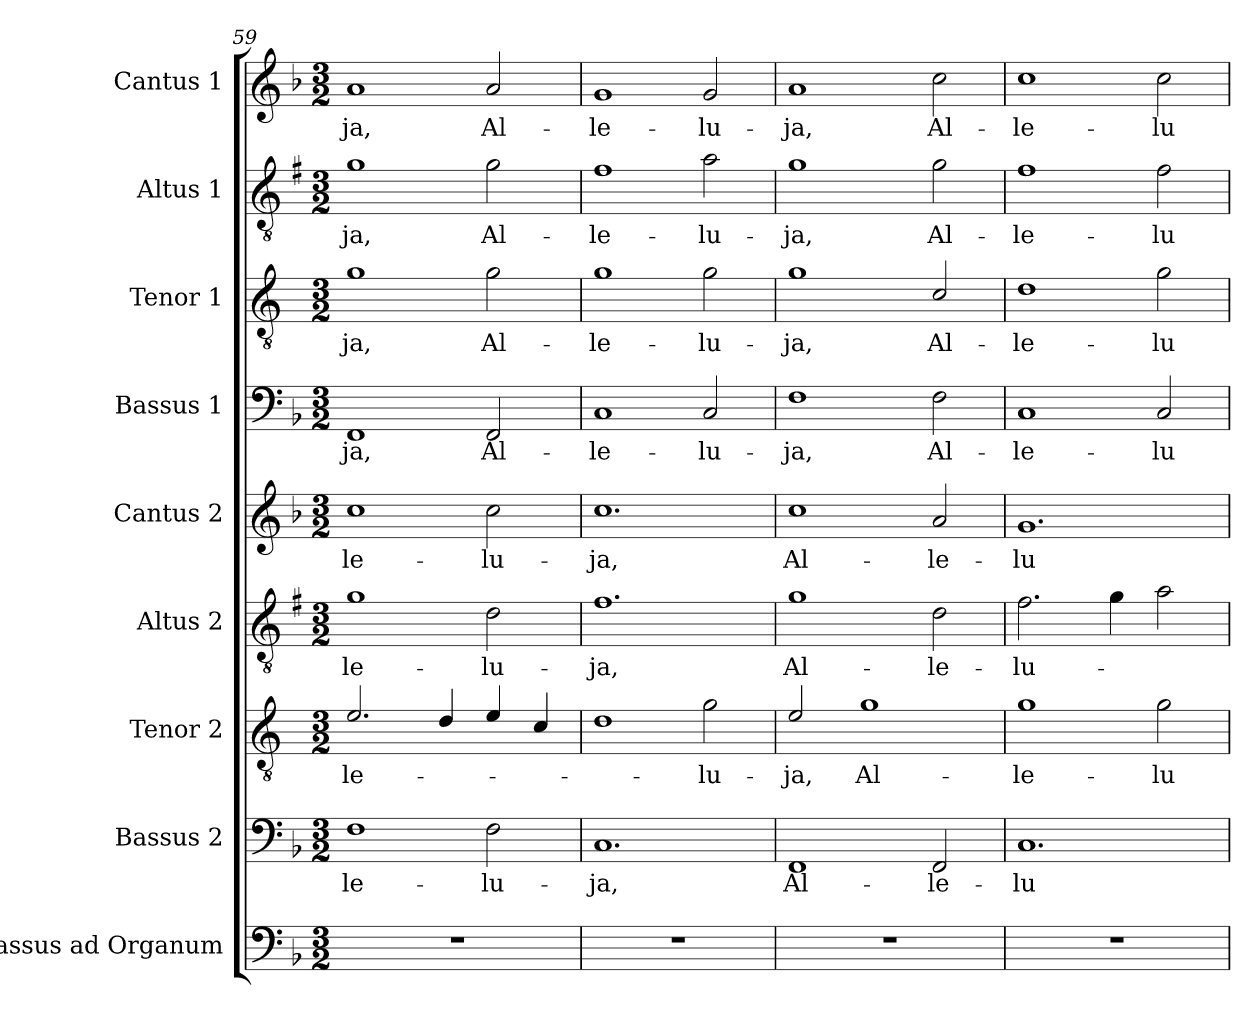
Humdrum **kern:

**kern	**kern	**text	**kern	**text	**kern	**text	**kern	**text	**kern	**text	**kern	**text	**kern	**text	**kern	**text
*part9	*part8	*part8	*part7	*part7	*part6	*part6	*part5	*part5	*part4	*part4	*part3	*part3	*part2	*part2	*part1	*part1
*staff9	*staff8	*staff8	*staff7	*staff7	*staff6	*staff6	*staff5	*staff5	*staff4	*staff4	*staff3	*staff3	*staff2	*staff2	*staff1	*staff1
*I"Bassus ad Organum	*I"Bassus 2	*	*I"Tenor 2	*	*I"Altus 2	*	*I"Cantus 2	*	*I"Bassus 1	*	*I"Tenor 1	*	*I"Altus 1	*	*I"Cantus 1	*
*I'Org	*I'B2	*	*I'T2	*	*I'A2	*	*I'C2	*	*I'B1	*	*I'T1	*	*I'A1	*	*I'C1	*
*clefF4	*clefF4	*	*clefGv2	*	*clefGv2	*	*clefG2	*	*clefF4	*	*clefGv2	*	*clefGv2	*	*clefG2	*
*	*	*	*ITrd4c7	*	*ITrd1c2	*	*	*	*	*	*ITrd4c7	*	*ITrd1c2	*	*	*
*k[b-]	*k[b-]	*	*k[b-]	*	*k[b-]	*	*k[b-]	*	*k[b-]	*	*k[b-]	*	*k[b-]	*	*k[b-]	*
*F:	*F:	*	*F:	*	*F:	*	*F:	*	*F:	*	*F:	*	*F:	*	*F:	*
*M3/2	*M3/2	*	*M3/2	*	*M3/2	*	*M3/2	*	*M3/2	*	*M3/2	*	*M3/2	*	*M3/2	*
=59	=59	=59	=59	=59	=59	=59	=59	=59	=59	=59	=59	=59	=59	=59	=59	=59
!	!	!LO:LY:b	!	!LO:LY:b	!	!LO:LY:b	!	!LO:LY:b	!	!LO:LY:b	!	!LO:LY:b	!	!LO:LY:b	!	!LO:LY:b
1.r	1F	-le-	2.A/	-le-	1f	-le-	1cc	-le-	1FF	-ja,	1c	-ja,	1f	-ja,	1a	-ja,
.	.	.	4G/	.	.	.	.	.	.	.	.	.	.	.	.	.
!	!	!LO:LY:b	!	!	!	!LO:LY:b	!	!LO:LY:b	!	!LO:LY:b	!	!LO:LY:b	!	!LO:LY:b	!	!LO:LY:b
.	2F\	-lu-	4A/	.	2c\	-lu-	2cc\	-lu-	2FF/	Al-	2c\	Al-	2f\	Al-	2a/	Al-
.	.	.	4F/	.	.	.	.	.	.	.	.	.	.	.	.	.
=60	=60	=60	=60	=60	=60	=60	=60	=60	=60	=60	=60	=60	=60	=60	=60	=60
!	!	!LO:LY:b	!	!	!	!LO:LY:b	!	!LO:LY:b	!	!LO:LY:b	!	!LO:LY:b	!	!LO:LY:b	!	!LO:LY:b
1.r	1.C	-ja,	1G	.	1.e	-ja,	1.cc	-ja,	1C	-le-	1c	-le-	1e	-le-	1g	-le-
!	!	!	!	!LO:LY:b	!	!	!	!	!	!LO:LY:b	!	!LO:LY:b	!	!LO:LY:b	!	!LO:LY:b
.	.	.	2c\	-lu-	.	.	.	.	2C/	-lu-	2c\	-lu-	2g\	-lu-	2g/	-lu-
=61	=61	=61	=61	=61	=61	=61	=61	=61	=61	=61	=61	=61	=61	=61	=61	=61
!	!	!LO:LY:b	!	!LO:LY:b	!	!LO:LY:b	!	!LO:LY:b	!	!LO:LY:b	!	!LO:LY:b	!	!LO:LY:b	!	!LO:LY:b
1.r	1FF	Al-	2A/	-ja,	1f	Al-	1cc	Al-	1F	-ja,	1c	-ja,	1f	-ja,	1a	-ja,
!	!	!	!	!LO:LY:b	!	!	!	!	!	!	!	!	!	!	!	!
.	.	.	1c	Al-	.	.	.	.	.	.	.	.	.	.	.	.
!	!	!LO:LY:b	!	!	!	!LO:LY:b	!	!LO:LY:b	!	!LO:LY:b	!	!LO:LY:b	!	!LO:LY:b	!	!LO:LY:b
.	2FF/	-le-	.	.	2c\	-le-	2a/	-le-	2F\	Al-	2F/	Al-	2f\	Al-	2cc\	Al-
=62	=62	=62	=62	=62	=62	=62	=62	=62	=62	=62	=62	=62	=62	=62	=62	=62
!	!	!LO:LY:b	!	!LO:LY:b	!	!LO:LY:b	!	!LO:LY:b	!	!LO:LY:b	!	!LO:LY:b	!	!LO:LY:b	!	!LO:LY:b
1.r	1.C	-lu-	1c	-le-	2.e\	-lu-	1.g	-lu-	1C	-le-	1G	-le-	1e	-le-	1cc	-le-
.	.	.	.	.	4f\	.	.	.	.	.	.	.	.	.	.	.
!	!	!	!	!LO:LY:b	!	!	!	!	!	!LO:LY:b	!	!LO:LY:b	!	!LO:LY:b	!	!LO:LY:b
.	.	.	2c\	-lu-	2g\	.	.	.	2C/	-lu-	2c\	-lu-	2e\	-lu-	2cc\	-lu-
=	=	=	=	=	=	=	=	=	=	=	=	=	=	=	=	=
*-	*-	*-	*-	*-	*-	*-	*-	*-	*-	*-	*-	*-	*-	*-	*-	*-
